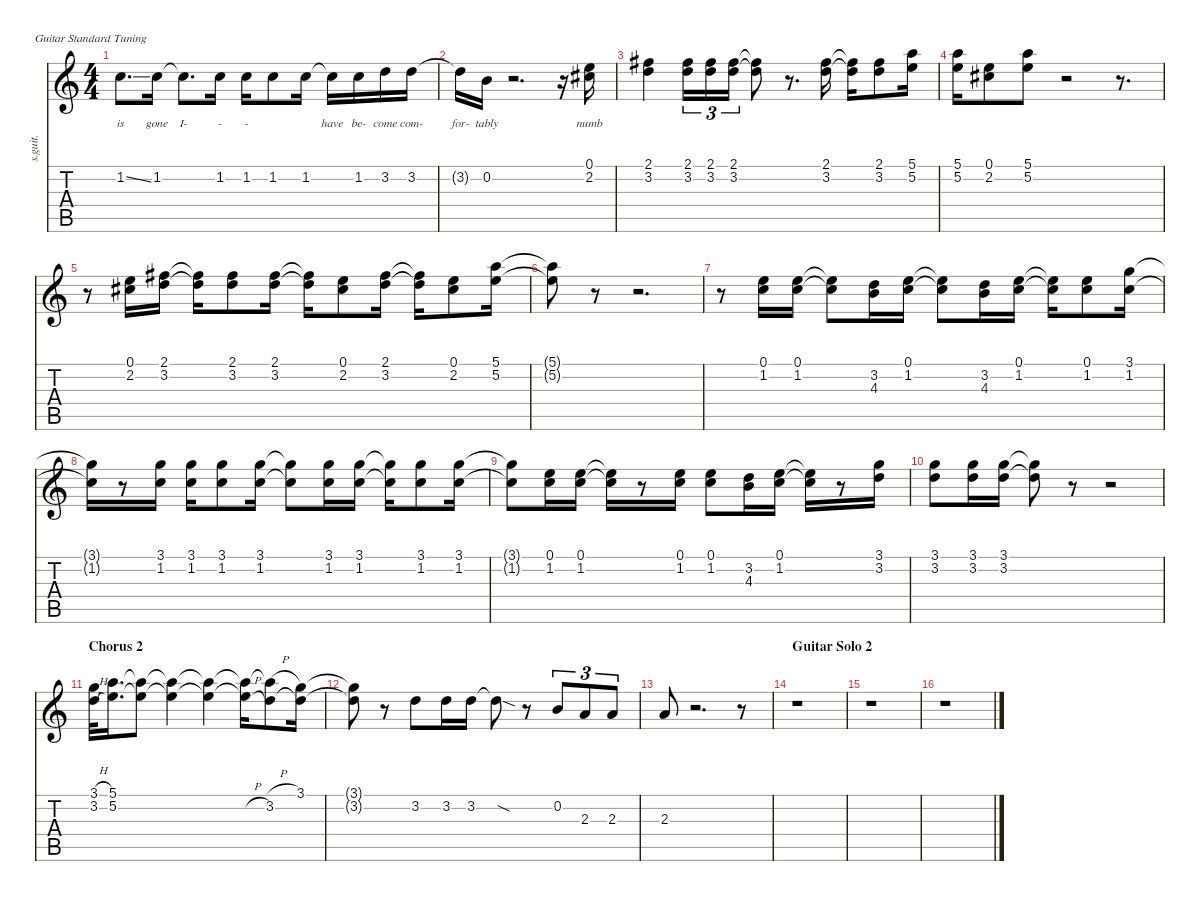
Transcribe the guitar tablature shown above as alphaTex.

\defaultSystemsLayout 4
\hideDynamics
\bracketExtendMode nobrackets
\track ("David Gilmour - Vocals" "s.guit.") {instrument voiceoohs}
\staff {score tabs}
\tuning (E4 B3 G3 D3 A2 E2)
\displaytranspose 12
\ts (4 4)
\tempo (64 hide)
\clef g2
\ks c
1.2{ss}.8{d lyrics (0 "is") lyrics (1 "") lyrics (2 "") lyrics (3 "") lyrics (4 "") dy f} 1.2.16{lyrics (0 "gone") lyrics (1 "") lyrics (2 "") lyrics (3 "") lyrics (4 "")} 1.2{t}.8{d lyrics (0 "I-") lyrics (1 "") lyrics (2 "") lyrics (3 "") lyrics (4 "")} 1.2.16{lyrics (0 "-") lyrics (1 "") lyrics (2 "") lyrics (3 "") lyrics (4 "")} 1.2.16{lyrics (0 "-") lyrics (1 "") lyrics (2 "") lyrics (3 "") lyrics (4 "")} 1.2.8{lyrics (0 "") lyrics (1 "") lyrics (2 "") lyrics (3 "") lyrics (4 "")} 1.2.16{lyrics (0 "") lyrics (1 "") lyrics (2 "") lyrics (3 "") lyrics (4 "")} 1.2{t}.16{lyrics (0 "have") lyrics (1 "") lyrics (2 "") lyrics (3 "") lyrics (4 "")} 1.2.16{lyrics (0 "be-") lyrics (1 "") lyrics (2 "") lyrics (3 "") lyrics (4 "")} 3.2.16{lyrics (0 "come") lyrics (1 "") lyrics (2 "") lyrics (3 "") lyrics (4 "")} 3.2.16{lyrics (0 "com-") lyrics (1 "") lyrics (2 "") lyrics (3 "") lyrics (4 "")} |
3.2{t}.16{lyrics (0 "for-") lyrics (1 "") lyrics (2 "") lyrics (3 "") lyrics (4 "")} 0.2.16{lyrics (0 "tably") lyrics (1 "") lyrics (2 "") lyrics (3 "") lyrics (4 "")} r.2{d} r.16 (0.1 2.2{acc #}).16{lyrics (0 "numb") lyrics (1 "") lyrics (2 "") lyrics (3 "") lyrics (4 "")} |
(2.1{acc #} 3.2).4{lyrics (0 "") lyrics (1 "") lyrics (2 "") lyrics (3 "") lyrics (4 "")} (2.1{acc #} 3.2).16{tu (3 2) lyrics (0 "") lyrics (1 "") lyrics (2 "") lyrics (3 "") lyrics (4 "")} (2.1{acc #} 3.2).16{tu (3 2) lyrics (0 "") lyrics (1 "") lyrics (2 "") lyrics (3 "") lyrics (4 "")} (2.1{acc #} 3.2).16{tu (3 2) lyrics (0 "") lyrics (1 "") lyrics (2 "") lyrics (3 "") lyrics (4 "")} (2.1{t acc #} 3.2{t}).8{lyrics (0 "") lyrics (1 "") lyrics (2 "") lyrics (3 "") lyrics (4 "")} r.8{d} (2.1{acc #} 3.2).16{lyrics (0 "") lyrics (1 "") lyrics (2 "") lyrics (3 "") lyrics (4 "")} (2.1{t acc #} 3.2{t}).16{lyrics (0 "") lyrics (1 "") lyrics (2 "") lyrics (3 "") lyrics (4 "")} (2.1{acc #} 3.2).8{lyrics (0 "") lyrics (1 "") lyrics (2 "") lyrics (3 "") lyrics (4 "")} (5.1 5.2).16{lyrics (0 "") lyrics (1 "") lyrics (2 "") lyrics (3 "") lyrics (4 "")} |
(5.1 5.2).16{lyrics (0 "") lyrics (1 "") lyrics (2 "") lyrics (3 "") lyrics (4 "")} (0.1 2.2{acc #}).8{lyrics (0 "") lyrics (1 "") lyrics (2 "") lyrics (3 "") lyrics (4 "")} (5.1 5.2).8{lyrics (0 "") lyrics (1 "") lyrics (2 "") lyrics (3 "") lyrics (4 "")} r.2 r.8{d} |
r.8 (0.1 2.2{acc #}).16{lyrics (0 "") lyrics (1 "") lyrics (2 "") lyrics (3 "") lyrics (4 "")} (2.1{acc #} 3.2).16{lyrics (0 "") lyrics (1 "") lyrics (2 "") lyrics (3 "") lyrics (4 "")} (2.1{t acc #} 3.2{t}).16{lyrics (0 "") lyrics (1 "") lyrics (2 "") lyrics (3 "") lyrics (4 "")} (2.1{acc #} 3.2).8{lyrics (0 "") lyrics (1 "") lyrics (2 "") lyrics (3 "") lyrics (4 "")} (2.1{acc #} 3.2).16{lyrics (0 "") lyrics (1 "") lyrics (2 "") lyrics (3 "") lyrics (4 "")} (2.1{t acc #} 3.2{t}).16{lyrics (0 "") lyrics (1 "") lyrics (2 "") lyrics (3 "") lyrics (4 "")} (0.1 2.2{acc #}).8{lyrics (0 "") lyrics (1 "") lyrics (2 "") lyrics (3 "") lyrics (4 "")} (2.1{acc #} 3.2).16{lyrics (0 "") lyrics (1 "") lyrics (2 "") lyrics (3 "") lyrics (4 "")} (2.1{t acc #} 3.2{t}).16{lyrics (0 "") lyrics (1 "") lyrics (2 "") lyrics (3 "") lyrics (4 "")} (0.1 2.2{acc #}).8{lyrics (0 "") lyrics (1 "") lyrics (2 "") lyrics (3 "") lyrics (4 "")} (5.1 5.2).16{lyrics (0 "") lyrics (1 "") lyrics (2 "") lyrics (3 "") lyrics (4 "")} |
(5.1{t} 5.2{t}).8{lyrics (0 "") lyrics (1 "") lyrics (2 "") lyrics (3 "") lyrics (4 "")} r.8 r.2{d} |
r.8 (0.1 1.2).16{lyrics (0 "") lyrics (1 "") lyrics (2 "") lyrics (3 "") lyrics (4 "")} (0.1 1.2).16{lyrics (0 "") lyrics (1 "") lyrics (2 "") lyrics (3 "") lyrics (4 "")} (0.1{t} 1.2{t}).8{lyrics (0 "") lyrics (1 "") lyrics (2 "") lyrics (3 "") lyrics (4 "")} (3.2 4.3).16{lyrics (0 "") lyrics (1 "") lyrics (2 "") lyrics (3 "") lyrics (4 "")} (0.1 1.2).16{lyrics (0 "") lyrics (1 "") lyrics (2 "") lyrics (3 "") lyrics (4 "")} (0.1{t} 1.2{t}).8{lyrics (0 "") lyrics (1 "") lyrics (2 "") lyrics (3 "") lyrics (4 "")} (3.2 4.3).16{lyrics (0 "") lyrics (1 "") lyrics (2 "") lyrics (3 "") lyrics (4 "")} (0.1 1.2).16{lyrics (0 "") lyrics (1 "") lyrics (2 "") lyrics (3 "") lyrics (4 "")} (0.1{t} 1.2{t}).16{lyrics (0 "") lyrics (1 "") lyrics (2 "") lyrics (3 "") lyrics (4 "")} (0.1 1.2).8{lyrics (0 "") lyrics (1 "") lyrics (2 "") lyrics (3 "") lyrics (4 "")} (3.1 1.2).16{lyrics (0 "") lyrics (1 "") lyrics (2 "") lyrics (3 "") lyrics (4 "")} |
(3.1{t} 1.2{t}).16{lyrics (0 "") lyrics (1 "") lyrics (2 "") lyrics (3 "") lyrics (4 "")} r.8 (3.1 1.2).16{lyrics (0 "") lyrics (1 "") lyrics (2 "") lyrics (3 "") lyrics (4 "")} (3.1 1.2).16{lyrics (0 "") lyrics (1 "") lyrics (2 "") lyrics (3 "") lyrics (4 "")} (3.1 1.2).8{lyrics (0 "") lyrics (1 "") lyrics (2 "") lyrics (3 "") lyrics (4 "")} (3.1 1.2).16{lyrics (0 "") lyrics (1 "") lyrics (2 "") lyrics (3 "") lyrics (4 "")} (3.1{t} 1.2{t}).8{lyrics (0 "") lyrics (1 "") lyrics (2 "") lyrics (3 "") lyrics (4 "")} (3.1 1.2).16{lyrics (0 "") lyrics (1 "") lyrics (2 "") lyrics (3 "") lyrics (4 "")} (3.1 1.2).16{lyrics (0 "") lyrics (1 "") lyrics (2 "") lyrics (3 "") lyrics (4 "")} (3.1{t} 1.2{t}).16{lyrics (0 "") lyrics (1 "") lyrics (2 "") lyrics (3 "") lyrics (4 "")} (3.1 1.2).8{lyrics (0 "") lyrics (1 "") lyrics (2 "") lyrics (3 "") lyrics (4 "")} (3.1 1.2).16{lyrics (0 "") lyrics (1 "") lyrics (2 "") lyrics (3 "") lyrics (4 "")} |
(3.1{t} 1.2{t}).8{lyrics (0 "") lyrics (1 "") lyrics (2 "") lyrics (3 "") lyrics (4 "")} (0.1 1.2).16{lyrics (0 "") lyrics (1 "") lyrics (2 "") lyrics (3 "") lyrics (4 "")} (0.1 1.2).16{lyrics (0 "") lyrics (1 "") lyrics (2 "") lyrics (3 "") lyrics (4 "")} (0.1{t} 1.2{t}).16{lyrics (0 "") lyrics (1 "") lyrics (2 "") lyrics (3 "") lyrics (4 "")} r.8 (0.1 1.2).16{lyrics (0 "") lyrics (1 "") lyrics (2 "") lyrics (3 "") lyrics (4 "")} (0.1 1.2).8{lyrics (0 "") lyrics (1 "") lyrics (2 "") lyrics (3 "") lyrics (4 "")} (3.2 4.3).16{lyrics (0 "") lyrics (1 "") lyrics (2 "") lyrics (3 "") lyrics (4 "")} (0.1 1.2).16{lyrics (0 "") lyrics (1 "") lyrics (2 "") lyrics (3 "") lyrics (4 "")} (0.1{t} 1.2{t}).16{lyrics (0 "") lyrics (1 "") lyrics (2 "") lyrics (3 "") lyrics (4 "")} r.8 (3.1 3.2).16{lyrics (0 "") lyrics (1 "") lyrics (2 "") lyrics (3 "") lyrics (4 "")} |
(3.1 3.2).8{lyrics (0 "") lyrics (1 "") lyrics (2 "") lyrics (3 "") lyrics (4 "")} (3.1 3.2).16{lyrics (0 "") lyrics (1 "") lyrics (2 "") lyrics (3 "") lyrics (4 "")} (3.1 3.2).16{lyrics (0 "") lyrics (1 "") lyrics (2 "") lyrics (3 "") lyrics (4 "")} (3.1{t} 3.2{t}).8{lyrics (0 "") lyrics (1 "") lyrics (2 "") lyrics (3 "") lyrics (4 "")} r.8 r.2 |
\section ("" "Chorus 2")
(3.1{h} 3.2{h}).32{lyrics (0 "") lyrics (1 "") lyrics (2 "") lyrics (3 "") lyrics (4 "")} (5.1 5.2).16{d lyrics (0 "") lyrics (1 "") lyrics (2 "") lyrics (3 "") lyrics (4 "")} (5.1{t} 5.2{t}).8{lyrics (0 "") lyrics (1 "") lyrics (2 "") lyrics (3 "") lyrics (4 "")} (5.1{t} 5.2{t}).4{lyrics (0 "") lyrics (1 "") lyrics (2 "") lyrics (3 "") lyrics (4 "")} (5.1{t} 5.2{t}).4{lyrics (0 "") lyrics (1 "") lyrics (2 "") lyrics (3 "") lyrics (4 "")} (5.1{t} 5.2{h t}).16{lyrics (0 "") lyrics (1 "") lyrics (2 "") lyrics (3 "") lyrics (4 "")} (5.1{h t} 3.2).8{lyrics (0 "") lyrics (1 "") lyrics (2 "") lyrics (3 "") lyrics (4 "")} (3.1 3.2{t}).16{lyrics (0 "") lyrics (1 "") lyrics (2 "") lyrics (3 "") lyrics (4 "")} |
(3.1{t} 3.2{t}).8{lyrics (0 "") lyrics (1 "") lyrics (2 "") lyrics (3 "") lyrics (4 "")} r.8 3.2.8{lyrics (0 "") lyrics (1 "") lyrics (2 "") lyrics (3 "") lyrics (4 "")} 3.2.16{lyrics (0 "") lyrics (1 "") lyrics (2 "") lyrics (3 "") lyrics (4 "")} 3.2.16{lyrics (0 "") lyrics (1 "") lyrics (2 "") lyrics (3 "") lyrics (4 "")} 3.2{sod t}.8{lyrics (0 "") lyrics (1 "") lyrics (2 "") lyrics (3 "") lyrics (4 "")} r.8 0.2.8{tu (3 2) lyrics (0 "") lyrics (1 "") lyrics (2 "") lyrics (3 "") lyrics (4 "")} 2.3.8{tu (3 2) lyrics (0 "") lyrics (1 "") lyrics (2 "") lyrics (3 "") lyrics (4 "")} 2.3.8{tu (3 2) lyrics (0 "") lyrics (1 "") lyrics (2 "") lyrics (3 "") lyrics (4 "")} |
2.3.8{lyrics (0 "") lyrics (1 "") lyrics (2 "") lyrics (3 "") lyrics (4 "")} r.2{d} r.8 |
\section ("" "Guitar Solo 2")
r.1 |
r.1 |
r.1
